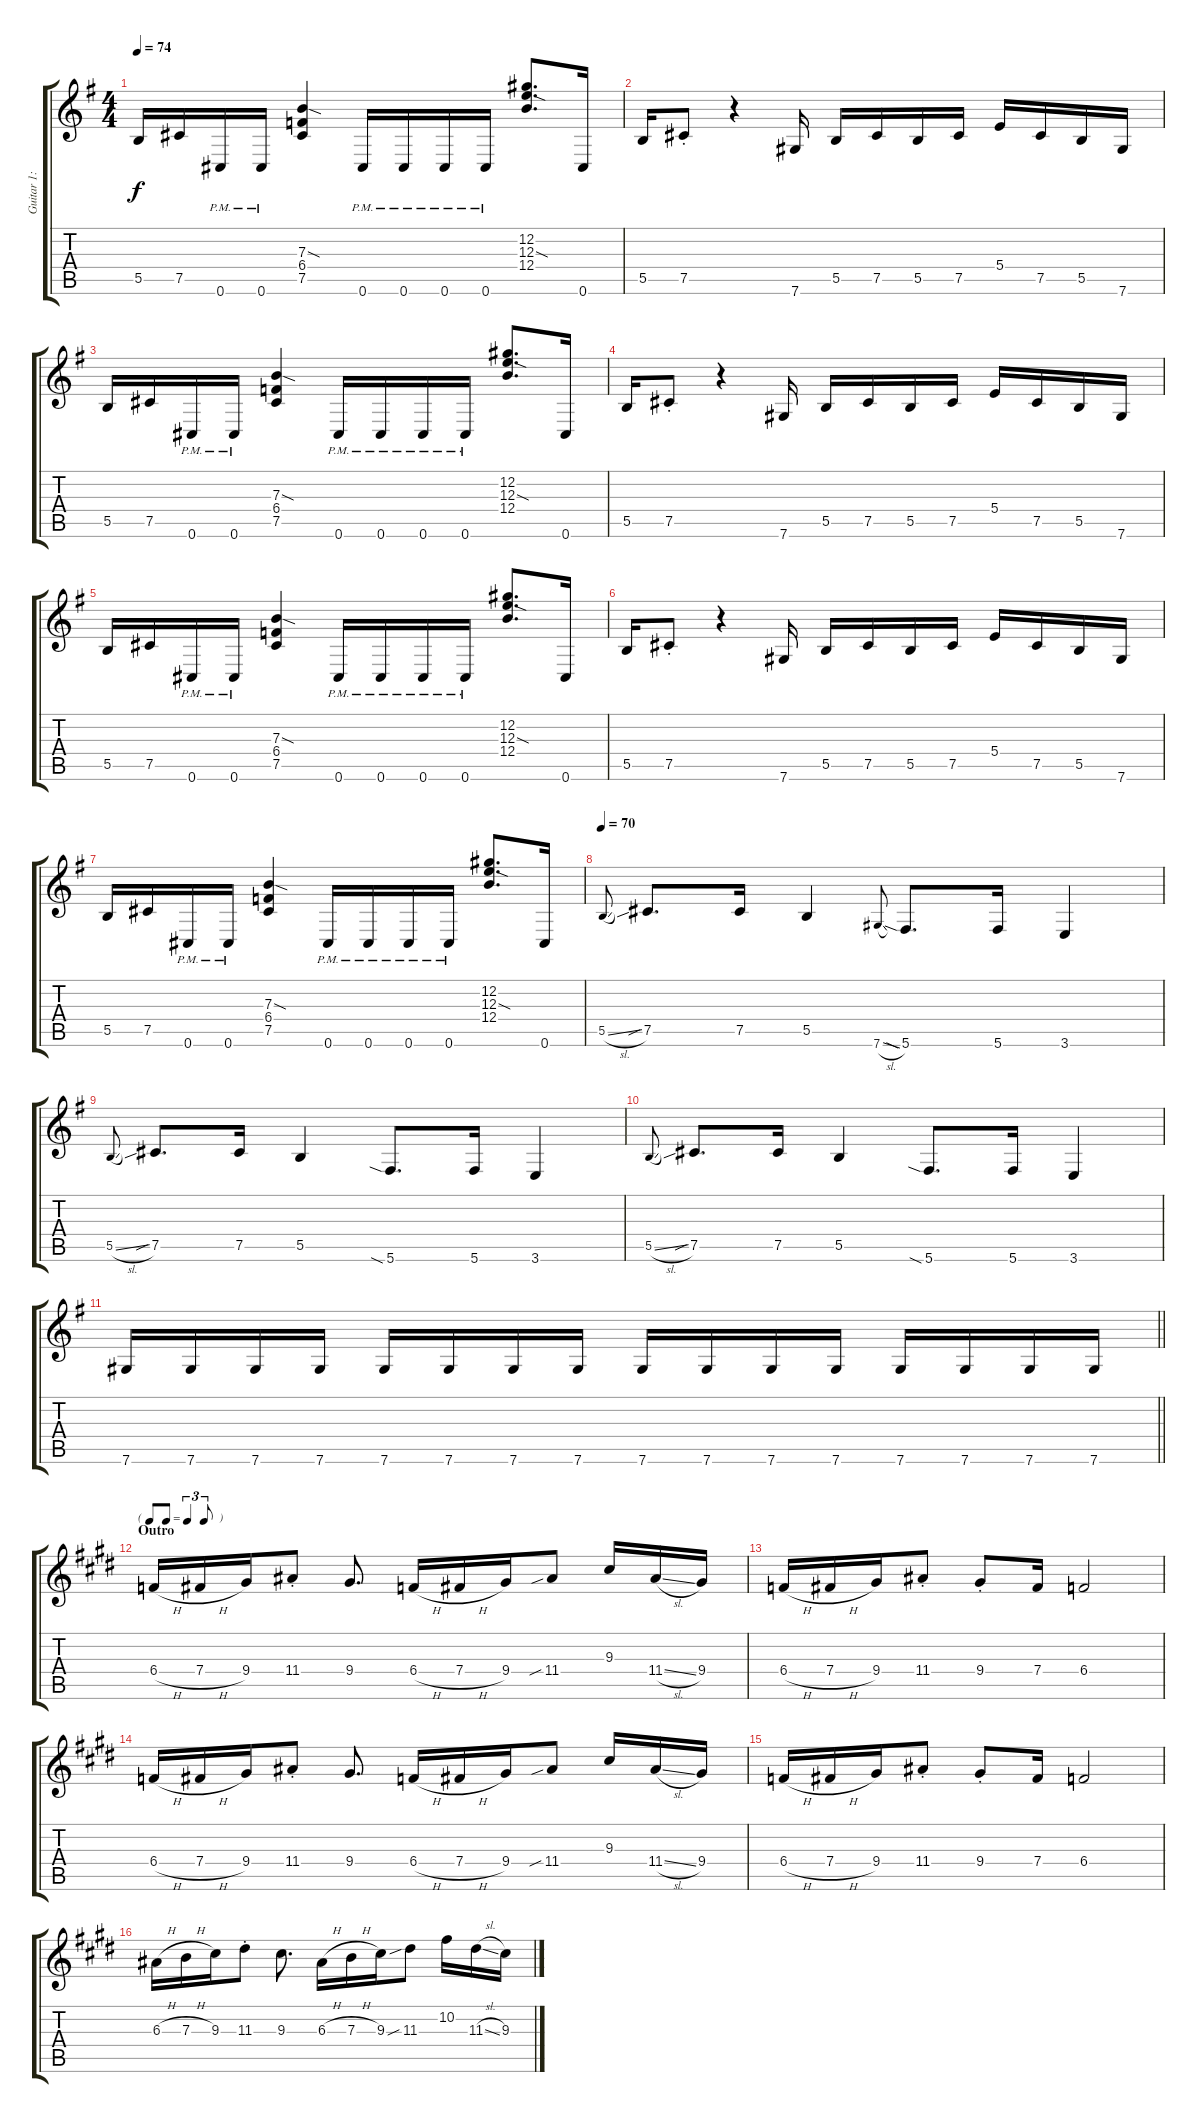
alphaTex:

\track ("Guitar 1: Tony" "Guitar 1: ") {instrument distortionguitar}
\staff {score tabs}
\tuning (Db4 Ab3 E3 B2 Gb2 Db2) {hide}
\ts (4 4)
\tempo 74
\clef g2
\ks g
5.5.16{dy f} 7.5.16 0.6{pm}.16 0.6{pm}.16 (7.3{sod} 6.4 7.5).4 0.6{pm}.16 0.6{pm}.16 0.6{pm}.16 0.6{pm}.16 (12.2 12.3{sod} 12.4).8{d} 0.6.16 |
5.5.16 7.5{st}.8 r.4 7.6.16 5.5.16 7.5.16 5.5.16 7.5.16 5.4.16 7.5.16 5.5.16 7.6.16 |
5.5.16 7.5.16 0.6{pm}.16 0.6{pm}.16 (7.3{sod} 6.4 7.5).4 0.6{pm}.16 0.6{pm}.16 0.6{pm}.16 0.6{pm}.16 (12.2 12.3{sod} 12.4).8{d} 0.6.16 |
5.5.16 7.5{st}.8 r.4 7.6.16 5.5.16 7.5.16 5.5.16 7.5.16 5.4.16 7.5.16 5.5.16 7.6.16 |
5.5.16 7.5.16 0.6{pm}.16 0.6{pm}.16 (7.3{sod} 6.4 7.5).4 0.6{pm}.16 0.6{pm}.16 0.6{pm}.16 0.6{pm}.16 (12.2 12.3{sod} 12.4).8{d} 0.6.16 |
5.5.16 7.5{st}.8 r.4 7.6.16 5.5.16 7.5.16 5.5.16 7.5.16 5.4.16 7.5.16 5.5.16 7.6.16 |
5.5.16 7.5.16 0.6{pm}.16 0.6{pm}.16 (7.3{sod} 6.4 7.5).4 0.6{pm}.16 0.6{pm}.16 0.6{pm}.16 0.6{pm}.16 (12.2 12.3{sod} 12.4).8{d} 0.6.16 |
\tempo 70
5.5{sl}.8{gr onbeat} 7.5{sib}.8{d} 7.5.16 5.5.4 7.6{sl}.8{gr onbeat} 5.6{sia}.8{d} 5.6.16 3.6.4 |
5.5{sl}.8{gr onbeat} 7.5{sib}.8{d} 7.5.16 5.5.4 5.6{sia}.8{d} 5.6.16 3.6.4 |
5.5{sl}.8{gr onbeat} 7.5{sib}.8{d} 7.5.16 5.5.4 5.6{sia}.8{d} 5.6.16 3.6.4 |
\barLineRight lightlight
7.6.16 7.6.16 7.6.16 7.6.16 7.6.16 7.6.16 7.6.16 7.6.16 7.6.16 7.6.16 7.6.16 7.6.16 7.6.16 7.6.16 7.6.16 7.6.16 |
\tf triplet8th
\section ("" "Outro")
\ks e
6.4{h}.16 7.4{h}.16 9.4.16 11.4{st}.8 9.4.8{d} 6.4{h}.16 7.4{h}.16 9.4.16 11.4{sib}.8 9.3.16 11.4{sl}.16 9.4.16 |
6.4{h}.16 7.4{h}.16 9.4.16 11.4{st}.8 9.4{st}.8 7.4.16 6.4.2 |
6.4{h}.16 7.4{h}.16 9.4.16 11.4{st}.8 9.4.8{d} 6.4{h}.16 7.4{h}.16 9.4.16 11.4{sib}.8 9.3.16 11.4{sl}.16 9.4.16 |
6.4{h}.16 7.4{h}.16 9.4.16 11.4{st}.8 9.4{st}.8 7.4.16 6.4.2 |
6.3{h}.16 7.3{h}.16 9.3.16 11.3{st}.8 9.3.8{d} 6.3{h}.16 7.3{h}.16 9.3.16 11.3{sib}.8 10.2.16 11.3{sl}.16 9.3.16
